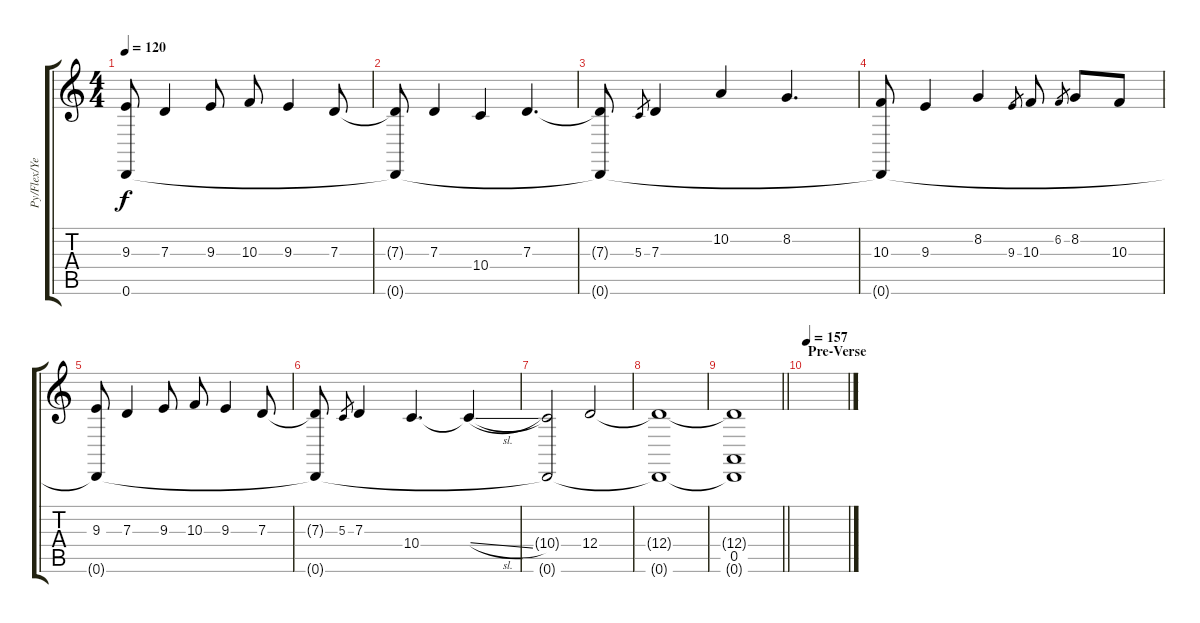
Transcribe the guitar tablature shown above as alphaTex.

\track ("Py/Flex/Yellow" "Py/Flex/Ye") {instrument bagpipe}
\staff {score tabs}
\tuning (E4 B3 G3 D3 A2 D2) {hide}
\ts (4 4)
\tempo 120
\clef g2
\ks c
(9.3 0.6{t}).8{dy f} 7.3.4 9.3.8 10.3.8 9.3.4 7.3.8 |
(7.3{t} 0.6{t}).8 7.3.4 10.4.4 7.3.4{d} |
(7.3{t} 0.6{t}).8 5.3.8{gr} 7.3.4 10.2.4 8.2.4{d} |
(10.3 0.6{t}).8 9.3.4 8.2.4 9.3.8{gr} 10.3.8 6.2.8{gr} 8.2.8 10.3.8 |
(9.3 0.6{t}).8 7.3.4 9.3.8 10.3.8 9.3.4 7.3.8 |
(7.3{t} 0.6{t}).8 5.3.8{gr} 7.3.4 10.4.4{d} 10.4{sl t}.4 |
(10.4{t} 0.6{t}).2 12.4.2 |
(12.4{t} 0.6{t}).1 |
\barLineRight lightlight
(12.4{t} 0.5 0.6{t}).1 |
\section ("" "Pre-Verse")
\tempo 157
